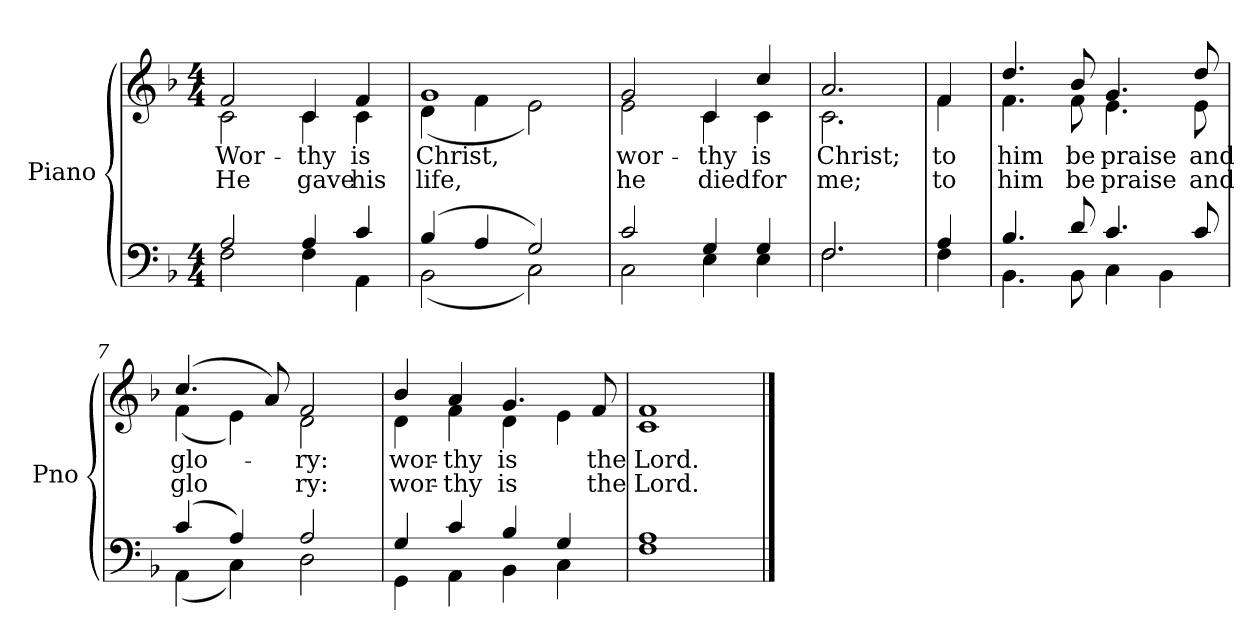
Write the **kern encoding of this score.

**kern	**kern	**text	**text
*part2	*part1	*part1	*part1
*staff2	*staff1	*staff1	*staff1
*I"Piano	*I"Piano	*	*
*I'Pno	*I'Pno	*	*
*clefF4	*clefG2	*	*
*k[b-]	*k[b-]	*	*
*M4/4	*M4/4	*	*
=1	=1	=1	=1
*^	*	*	*
!	!	!LO:TX:b:i:t=Verse	!	!
!	!	!	!LO:LY:b	!LO:LY:b
*	*	*^	*	*
2A/	2F\	2f/	2c\	Wor-	He
!	!	!	!	!LO:LY:b	!LO:LY:b
4A/	4F\	4c/	4c\	-thy	gave
!	!	!	!	!LO:LY:b	!LO:LY:b
4c/	4AA\	4f/	4c\	is	his
=2	=2	=2	=2	=2	=2
!	!	!	!	!LO:LY:b	!LO:LY:b
(>4B-/	(<2BB-\	1g	(<4d\	Christ,	life,
4A/	.	.	4f\	.	.
2G/)	2C\)	.	2e\)	.	.
=3	=3	=3	=3	=3	=3
!	!	!	!	!LO:LY:b	!LO:LY:b
2c/	2C\	2g/	2e\	wor-	he
!	!	!	!	!LO:LY:b	!LO:LY:b
4G/	4E\	4c/	4c\	-thy	died
!	!	!	!	!LO:LY:b	!LO:LY:b
4G/	4E\	4cc/	4c\	is	for
=4	=4	=4	=4	=4	=4
!	!	!	!	!LO:LY:b	!LO:LY:b
2.F/	2.F\	2.a/	2.c\	Christ;	me;
!!LO:LB:g=z	!!
=5	=5	=5	=5	=5	=5
!	!	!	!	!LO:LY:b	!LO:LY:b
4A/	4F\	4f/	4f\	to	to
=6	=6	=6	=6	=6	=6
!	!	!	!	!LO:LY:b	!LO:LY:b
4.B-/	4.BB-\	4.dd/	4.f\	him	him
!	!	!	!	!LO:LY:b	!LO:LY:b
8d/	8BB-\	8b-/	8f\	be	be
!	!	!	!	!LO:LY:b	!LO:LY:b
4.c/	4C\	4.g/	4.e\	praise	praise
.	4BB-\	.	.	.	.
!	!	!	!	!LO:LY:b	!LO:LY:b
8c/	.	8dd/	8e\	and	and
=7	=7	=7	=7	=7	=7
!	!	!	!	!LO:LY:b	!LO:LY:b
(>4c/	(<4AA\	(>4.cc/	(<4f\	glo-	glo
4A/)	4C\)	.	4e\)	.	.
.	.	8a/)	.	.	.
!	!	!	!	!LO:LY:b	!LO:LY:b
2A/	2D\	2f/	2d\	-ry:	ry:
=8	=8	=8	=8	=8	=8
!	!	!	!	!LO:LY:b	!LO:LY:b
4G/	4GG\	4b-/	4d\	wor-	wor-
!	!	!	!	!LO:LY:b	!LO:LY:b
4c/	4AA\	4a/	4f\	-thy	-thy
!	!	!	!	!LO:LY:b	!LO:LY:b
4B-/	4BB-\	4.g/	4d\	is	is
4G/	4C\	.	4e\	.	.
!	!	!	!	!LO:LY:b	!LO:LY:b
.	.	8f/	.	the	the
=9	=9	=9	=9	=9	=9
!	!	!	!	!LO:LY:b	!LO:LY:b
1A	1F	1f	1c	Lord.	Lord.
*v	*v	*	*	*	*
*	*v	*v	*	*
==	==	==	==
*-	*-	*-	*-
